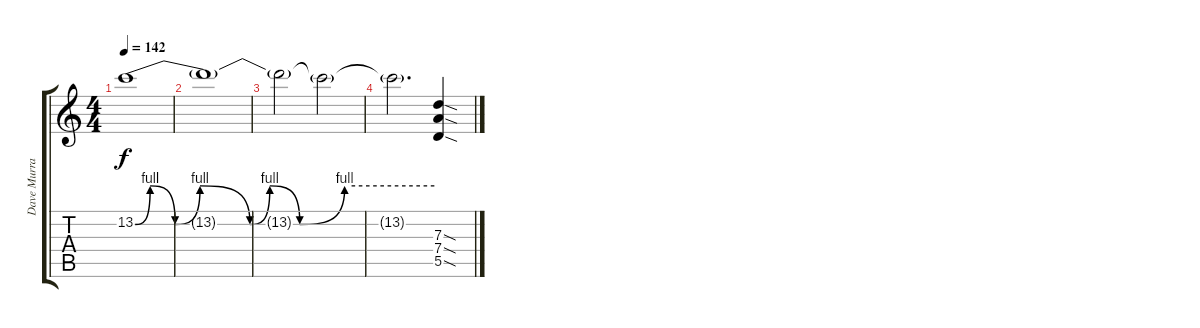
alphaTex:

\track ("Dave Murray" "Dave Murra") {instrument distortionguitar}
\staff {score tabs}
\tuning (E4 B3 G3 D3 A2 E2) {hide}
\ts (4 4)
\tempo 142
\clef g2
\ks c
13.2{be (custom 0 0 3 4 8 0 13 4 23 0 27 4 33 0 42 4 60 4)}.1{dy f} |
13.2{t}.1 |
13.2{t}.2 13.2{t}.2 |
13.2{t}.2{d} (7.3{sod} 7.4{sod} 5.5{sod}).4
